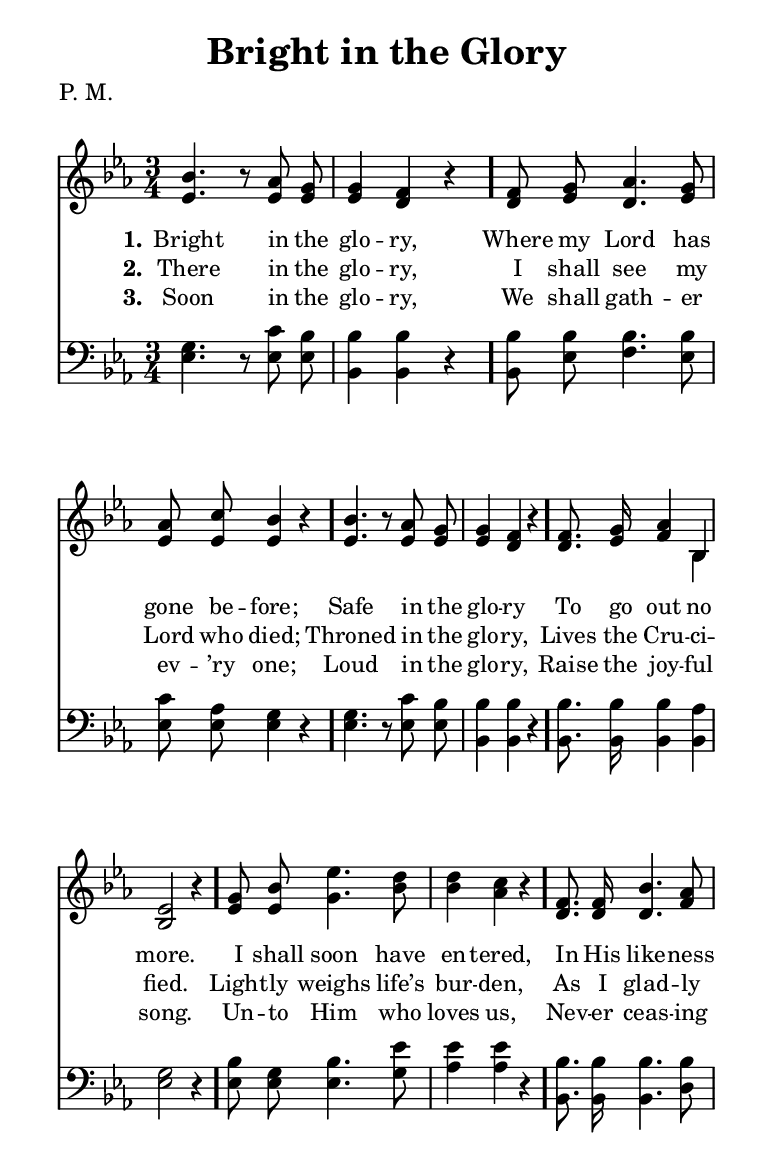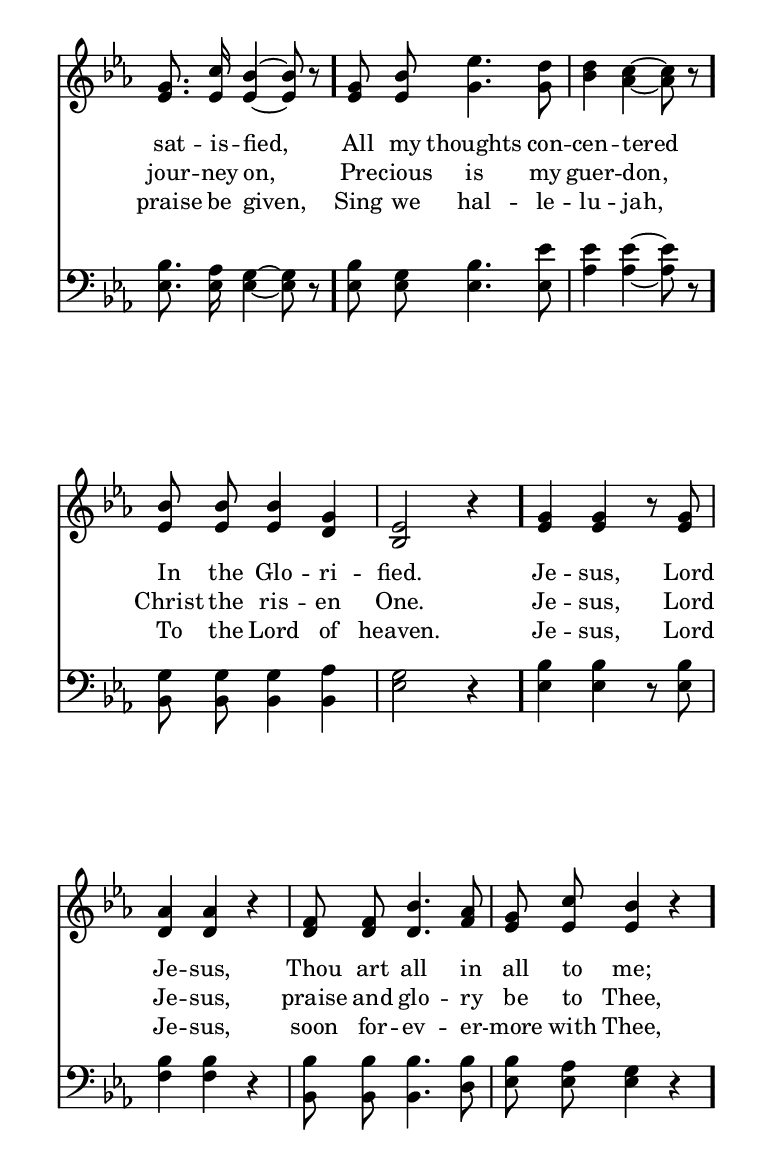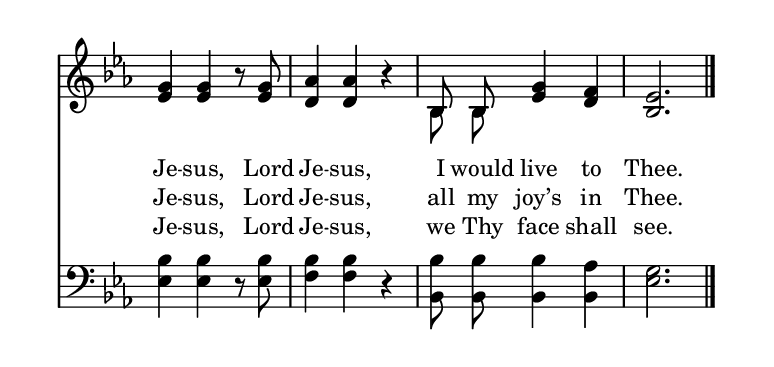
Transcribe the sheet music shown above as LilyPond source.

\include "common/global.ily"
\paper {
  \include "common/paper.ily"
}

\header{
  hymnnumber = "209"
  title = "Bright in the Glory" % see https://hymnary.org/text/bright_in_the_glory_where_my_lord_has_go
  tunename = ""
  meter = "P. M."
  poet = "" % not found at hymnary.org
  composer = "" % not found at hymnary.org
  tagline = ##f
}

patternAA = { c4. c8 c8 c | c4 c c | }
patternAB = { c8 c c4. c8 | c8 c c4 c | }
patternAC = \patternAA
patternAD = { c8. c16 c4 c, | c2 c4 | }

patternBA = { c8 c c4. c8 | c4 c c | }
patternBB = { c,8. c16 c4. c8 | c8. c16 c4 ~ c8 c | }
patternBC = { c8 c c4. c8 | c4 c ~ c8 c | }
patternBD = { c8 c c4 c | c2 c4 | }

patternCA = { c4 c c8 c | c4 c c | }
patternCB = { c8 c c4. c8 | c c c4 c | }
patternCC = \patternCA
patternCD = { c,8 c c'4 c | c2. | }

global = {
  \include "common/overrides.ily"
  \override Staff.TimeSignature.style = #'numbered
  \time 3/4
  \override Score.MetronomeMark.transparent = ##t % hide all fermata changes too
  \tempo 4=80
  \key ees \major
  \autoBeamOff
}

notesSoprano = {
\global
\relative c'' {

  bes4. r8 aes8 g | g4 f r |
  f8 g aes4. g8 | aes8 c bes4 r |
  bes4. r8 aes8 g | g4 f r |
  f8. g16 aes4 bes, | ees2 r4 |

  g8 bes ees4. d8 | d4 c r |
  f,8. f16 bes4. aes8 | g8. c16 bes4 ~ bes8 r |
  g8 bes ees4. d8 | d4 c ~ c8 r |
  bes8 bes bes4 g | ees2 r4 |

  g4 g r8 g | aes4 aes r |
  f8 f bes4. aes8 | g c bes4 r |
  g4 g r8 g | aes4 aes r |
  bes,8 bes g'4 f | ees2. |

  \bar "|."

}
}

notesAlto = {
\global
\relative e' {

  \changePitch \patternAA { ees r ees ees | ees d r }
  \changePitch \patternAB { d ees d ees | ees ees ees r }
  \changePitch \patternAC { ees r ees ees | ees d r }
  \changePitch \patternAD { d ees f bes, | bes r }

  \changePitch \patternBA { ees ees g bes | bes aes r }
  \changePitch \patternBB { d, d d f | ees ees ees ees r }
  \changePitch \patternBC { ees ees g g | bes aes aes r }
  \changePitch \patternBD { ees ees ees d | bes r }

  \changePitch \patternCA { ees ees r ees | d d r }
  \changePitch \patternCB { d d d f | ees ees ees r }
  \changePitch \patternCC { ees ees r ees | d d r }
  \changePitch \patternCD { bes bes ees d | bes }

}
}

notesTenor = {
\global
\relative a {

  \changePitch \patternAA { g r c bes | bes bes r }
  \changePitch \patternAB { bes bes bes bes | c aes g r }
  \changePitch \patternAC { g r c bes | bes bes r }
  \changePitch \patternAD { bes bes bes aes | g r }

  \changePitch \patternBA { bes g bes ees | ees ees r }
  \changePitch \patternBB { bes bes bes bes | bes aes g g r }
  \changePitch \patternBC { bes g bes ees | ees ees ees r }
  \changePitch \patternBD { g, g g aes | g r }

  \changePitch \patternCA { bes bes r bes | bes bes r }
  \changePitch \patternCB { bes bes bes bes | bes aes g r }
  \changePitch \patternCC { bes bes r bes | bes bes r }
  \changePitch \patternCD { bes bes bes aes | g }

}
}

notesBass = {
\global
\relative f {

  \changePitch \patternAA { ees r ees ees | bes bes r }
  \changePitch \patternAB { bes ees f ees | ees ees ees r }
  \changePitch \patternAC { ees r ees ees | bes bes r }
  \changePitch \patternAD { bes bes bes bes | ees r }

  \changePitch \patternBA { ees ees ees g | aes aes r }
  \changePitch \patternBB { bes, bes bes d | ees ees ees ees r }
  \changePitch \patternBC { ees ees ees ees aes aes aes r }
  \changePitch \patternBD { bes, bes bes bes | ees r }

  \changePitch \patternCA { ees ees r ees | f f r }
  \changePitch \patternCB { bes, bes bes d | ees ees ees r }
  \changePitch \patternCC { ees ees r ees | f f r }
  \changePitch \patternCD { bes, bes bes bes | ees }

}
}

wordsA = \lyricmode {
\set stanza = "1."

Bright in the glo -- ry, \bar "."
Where my Lord has gone be -- fore; \bar "."
Safe in the glo -- ry \bar "."
To go out no more. \bar "."
I shall soon have en -- tered, \bar "."
In His like -- ness sat -- is -- fied, \bar "."
All my thoughts con -- cen -- tered \bar "."
In the Glo -- ri -- fied. \bar "."
Je -- sus, Lord Je -- sus, Thou art all in all to me; \bar "."
Je -- sus, Lord Je -- sus, I would live to Thee. \bar "."

}

wordsB = \lyricmode {
\set stanza = "2."

There in the glo -- ry,
I shall see my Lord who died;
Throned in the glo -- ry,
Lives the Cru -- ci -- fied.
Light -- ly weighs life’s bur -- den,
As I glad -- ly jour -- ney on,
Pre -- cious is my guer -- don,
Christ the ris -- en One.
Je -- sus, Lord Je -- sus, praise and glo -- ry be to Thee,
Je -- sus, Lord Je -- sus, all my joy’s in Thee.

}

wordsC = \lyricmode {
\set stanza = "3."

Soon in the glo -- ry,
We shall gath -- er ev -- ’ry one;
Loud in the glo -- ry,
Raise the joy -- ful song.
Un -- to Him who loves us,
Nev -- er ceas -- ing praise be given,
Sing we hal -- le -- lu -- jah,
To the Lord of heaven.
Je -- sus, Lord Je -- sus, soon for -- ev -- er -- more with Thee,
Je -- sus, Lord Je -- sus, we Thy face shall see.

}

\score {
  \context ChoirStaff <<
    \context Staff = upper <<
      \set Staff.autoBeaming = ##f
      \set ChoirStaff.systemStartDelimiter = #'SystemStartBar
      \set ChoirStaff.printPartCombineTexts = ##f
      \partcombine #'(2 . 11) \notesSoprano \notesAlto
      \context NullVoice = sopranos { \voiceOne << \notesSoprano >> }
      \context Lyrics = one   \lyricsto sopranos \wordsA
      \context Lyrics = two   \lyricsto sopranos \wordsB
      \context Lyrics = three \lyricsto sopranos \wordsC
    >>
    \context Staff = men <<
      \set Staff.autoBeaming = ##f
      \clef bass
      \set ChoirStaff.printPartCombineTexts = ##f
      \partcombine #'(2 . 11) \notesTenor \notesBass
    >>
  >>
  \layout {
    \include "common/layout.ily"
  }
  #(cond ((ly:get-option 'eog-midi-permitted) #{ \midi{
    \include "common/midi.ily"
  } #}))
}

\version "2.19.49"  % necessary for upgrading to future LilyPond versions.

% vi:set et ts=2 sw=2 ai nocindent syntax=lilypond:
